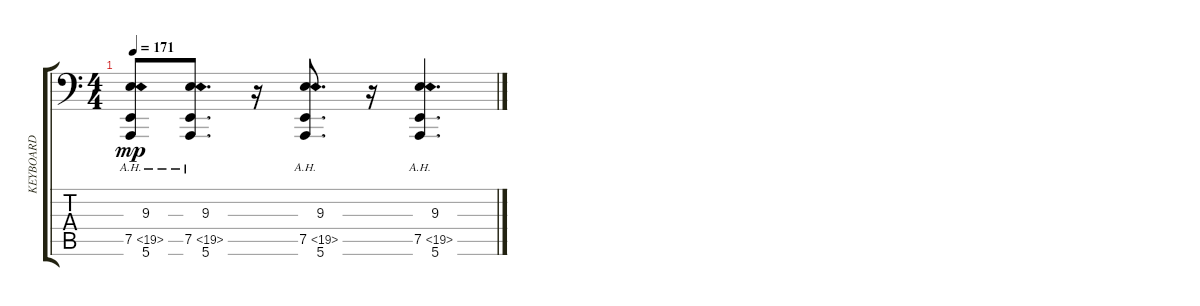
\track ("KEYBOARD" "KEYBOARD") {instrument synthbass2}
\staff {score tabs}
\tuning (E2 B1 G1 D1 A0 E0) {hide}
\ts (4 4)
\tempo 171
\clef f4
\ks c
(9.3 7.5{ah 12} 5.6).8{dy mp} (9.3 7.5{ah 12} 5.6).8{d} r.16 (9.3 7.5{ah 12} 5.6).8{d} r.16 (9.3 7.5{ah 12} 5.6).4{d}
